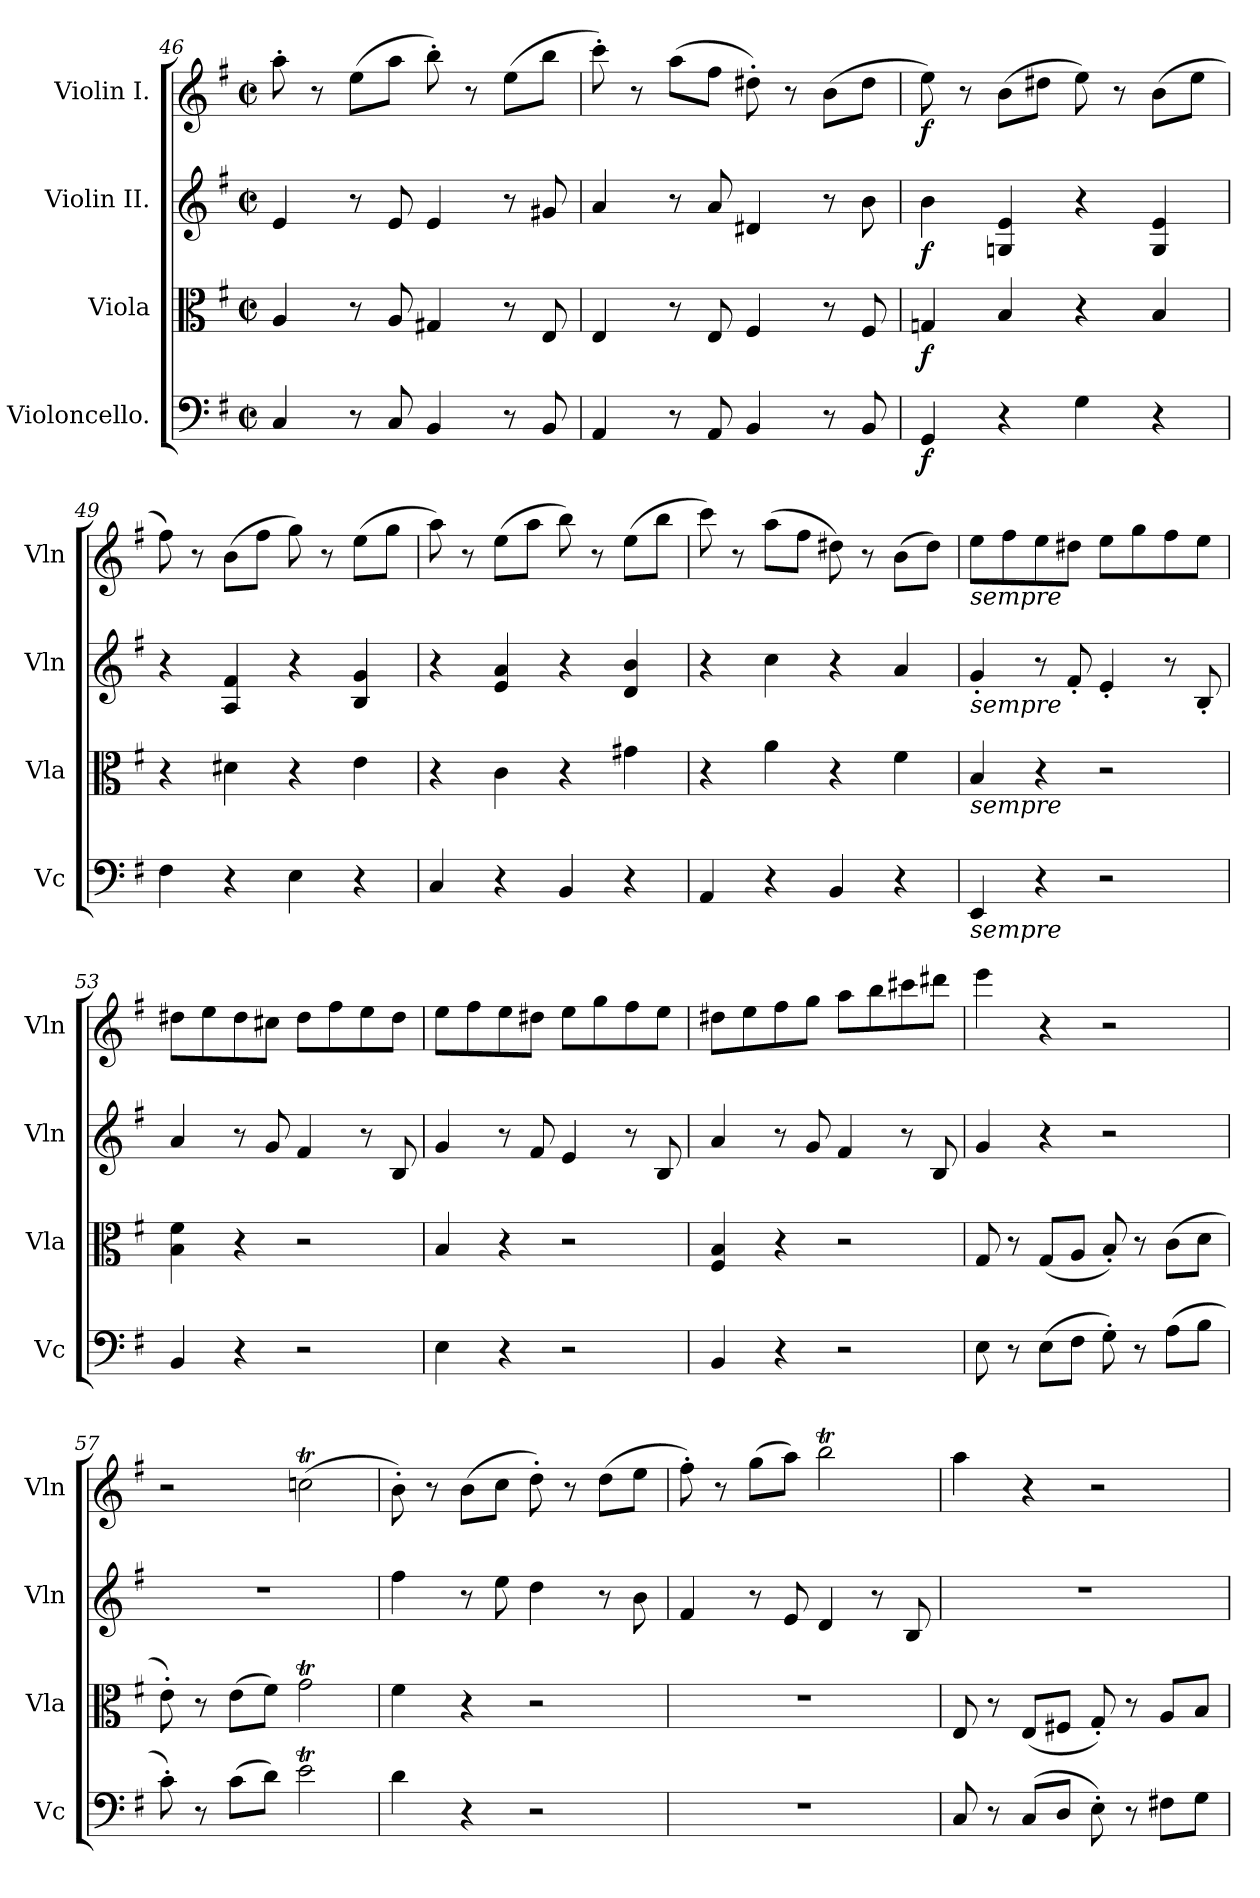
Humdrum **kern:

**kern	**dynam	**kern	**dynam	**kern	**dynam	**kern	**dynam
*part4	*part4	*part3	*part3	*part2	*part2	*part1	*part1
*staff4	*staff4	*staff3	*staff3	*staff2	*staff2	*staff1	*staff1
*I"Violoncello.	*	*I"Viola	*	*I"Violin II.	*	*I"Violin I.	*
*I'Vc	*	*I'Vla	*	*I'Vln	*	*I'Vln	*
*clefF4	*	*clefC3	*	*clefG2	*	*clefG2	*
*k[f#]	*	*k[f#]	*	*k[f#]	*	*k[f#]	*
*M2/2	*	*M2/2	*	*M2/2	*	*M2/2	*
*met(c|)	*	*met(c|)	*	*met(c|)	*	*met(c|)	*
=46	=46	=46	=46	=46	=46	=46	=46
4C	.	4A	.	4e	.	8aa'	.
.	.	.	.	.	.	8r	.
8r	.	8r	.	8r	.	(8eeL	.
8C	.	8A	.	8e	.	8aaJ	.
4BB	.	4G#X	.	4e	.	8bb')	.
.	.	.	.	.	.	8r	.
8r	.	8r	.	8r	.	(8eeL	.
8BB	.	8E	.	8g#X	.	8bbJ	.
=47	=47	=47	=47	=47	=47	=47	=47
4AA	.	4E	.	4a	.	8ccc')	.
.	.	.	.	.	.	8r	.
8r	.	8r	.	8r	.	(8aaL	.
8AA	.	8E	.	8a	.	8ff#J	.
4BB	.	4F#	.	4d#X	.	8dd#X')	.
.	.	.	.	.	.	8r	.
8r	.	8r	.	8r	.	(8bL	.
8BB	.	8F#	.	8b	.	8dd#J	.
=48	=48	=48	=48	=48	=48	=48	=48
4GG	f	4Gn	f	4b	f	8ee)	f
.	.	.	.	.	.	8r	.
4r	.	4B	.	4Gn 4e	.	(8bL	.
.	.	.	.	.	.	8dd#XJ	.
4G	.	4r	.	4r	.	8ee)	.
.	.	.	.	.	.	8r	.
4r	.	4B	.	4G 4e	.	(8bL	.
.	.	.	.	.	.	8eeJ	.
=49	=49	=49	=49	=49	=49	=49	=49
4F#	.	4r	.	4r	.	8ff#)	.
.	.	.	.	.	.	8r	.
4r	.	4d#X	.	4A 4f#	.	(8bL	.
.	.	.	.	.	.	8ff#J	.
4E	.	4r	.	4r	.	8gg)	.
.	.	.	.	.	.	8r	.
4r	.	4e	.	4B 4g	.	(8eeL	.
.	.	.	.	.	.	8ggJ	.
=50	=50	=50	=50	=50	=50	=50	=50
4C	.	4r	.	4r	.	8aa)	.
.	.	.	.	.	.	8r	.
4r	.	4c	.	4e 4a	.	(8eeL	.
.	.	.	.	.	.	8aaJ	.
4BB	.	4r	.	4r	.	8bb)	.
.	.	.	.	.	.	8r	.
4r	.	4g#X	.	4d 4b	.	(8eeL	.
.	.	.	.	.	.	8bbJ	.
=51	=51	=51	=51	=51	=51	=51	=51
4AA	.	4r	.	4r	.	8ccc)	.
.	.	.	.	.	.	8r	.
4r	.	4a	.	4cc	.	(8aaL	.
.	.	.	.	.	.	8ff#J	.
4BB	.	4r	.	4r	.	8dd#X)	.
.	.	.	.	.	.	8r	.
4r	.	4f#	.	4a	.	(8bL	.
.	.	.	.	.	.	8dd#J)	.
=52	=52	=52	=52	=52	=52	=52	=52
!	!	!	!	!	!	!LO:TX:b:i:t=sempre	!
!	!	!	!	!LO:TX:b:i:t=sempre	!	!	!
!	!	!LO:TX:b:i:t=sempre	!	!	!	!	!
!LO:TX:b:i:t=sempre	!	!	!	!	!	!	!
4EE	.	4B	.	4g'	.	8eeL	.
.	.	.	.	.	.	8ff#	.
4r	.	4r	.	8r	.	8ee	.
.	.	.	.	8f#'	.	8dd#XJ	.
2r	.	2r	.	4e'	.	8eeL	.
.	.	.	.	.	.	8gg	.
.	.	.	.	8r	.	8ff#	.
.	.	.	.	8B'	.	8eeJ	.
=53	=53	=53	=53	=53	=53	=53	=53
4BB	.	4B 4f#	.	4a	.	8dd#XL	.
.	.	.	.	.	.	8ee	.
4r	.	4r	.	8r	.	8dd#	.
.	.	.	.	8g	.	8cc#XJ	.
2r	.	2r	.	4f#	.	8dd#L	.
.	.	.	.	.	.	8ff#	.
.	.	.	.	8r	.	8ee	.
.	.	.	.	8B	.	8dd#J	.
=54	=54	=54	=54	=54	=54	=54	=54
4E	.	4B	.	4g	.	8eeL	.
.	.	.	.	.	.	8ff#	.
4r	.	4r	.	8r	.	8ee	.
.	.	.	.	8f#	.	8dd#XJ	.
2r	.	2r	.	4e	.	8eeL	.
.	.	.	.	.	.	8gg	.
.	.	.	.	8r	.	8ff#	.
.	.	.	.	8B	.	8eeJ	.
=55	=55	=55	=55	=55	=55	=55	=55
4BB	.	4F# 4B	.	4a	.	8dd#XL	.
.	.	.	.	.	.	8ee	.
4r	.	4r	.	8r	.	8ff#	.
.	.	.	.	8g	.	8ggJ	.
2r	.	2r	.	4f#	.	8aaL	.
.	.	.	.	.	.	8bb	.
.	.	.	.	8r	.	8ccc#X	.
.	.	.	.	8B	.	8ddd#XJ	.
=56	=56	=56	=56	=56	=56	=56	=56
8E	.	8G	.	4g	.	4eee	.
8r	.	8r	.	.	.	.	.
(8EL	.	(8GL	.	4r	.	4r	.
8F#J	.	8AJ	.	.	.	.	.
8G')	.	8B')	.	2r	.	2r	.
8r	.	8r	.	.	.	.	.
(8AL	.	(8cL	.	.	.	.	.
8BJ	.	8dJ	.	.	.	.	.
=57	=57	=57	=57	=57	=57	=57	=57
8c')	.	8e')	.	1r	.	2r	.
8r	.	8r	.	.	.	.	.
(8cL	.	(8eL	.	.	.	.	.
8dJ)	.	8f#J)	.	.	.	.	.
2eT	.	2gT	.	.	.	(2ccnT	.
=58	=58	=58	=58	=58	=58	=58	=58
4d	.	4f#	.	4ff#	.	8b')	.
.	.	.	.	.	.	8r	.
4r	.	4r	.	8r	.	(8bL	.
.	.	.	.	8ee	.	8ccJ	.
2r	.	2r	.	4dd	.	8dd')	.
.	.	.	.	.	.	8r	.
.	.	.	.	8r	.	(8ddL	.
.	.	.	.	8b	.	8eeJ	.
=59	=59	=59	=59	=59	=59	=59	=59
1r	.	1r	.	4f#	.	8ff#')	.
.	.	.	.	.	.	8r	.
.	.	.	.	8r	.	(8ggL	.
.	.	.	.	8e	.	8aaJ)	.
.	.	.	.	4d	.	2bbt	.
.	.	.	.	8r	.	.	.
.	.	.	.	8B	.	.	.
=60	=60	=60	=60	=60	=60	=60	=60
8C	.	8E	.	1r	.	4aa	.
8r	.	8r	.	.	.	.	.
(8CL	.	(8EL	.	.	.	4r	.
8DJ	.	8F#XJ	.	.	.	.	.
8E')	.	8G')	.	.	.	2r	.
8r	.	8r	.	.	.	.	.
8F#XL	.	8AL	.	.	.	.	.
8GJ	.	8BJ	.	.	.	.	.
=	=	=	=	=	=	=	=
*-	*-	*-	*-	*-	*-	*-	*-
